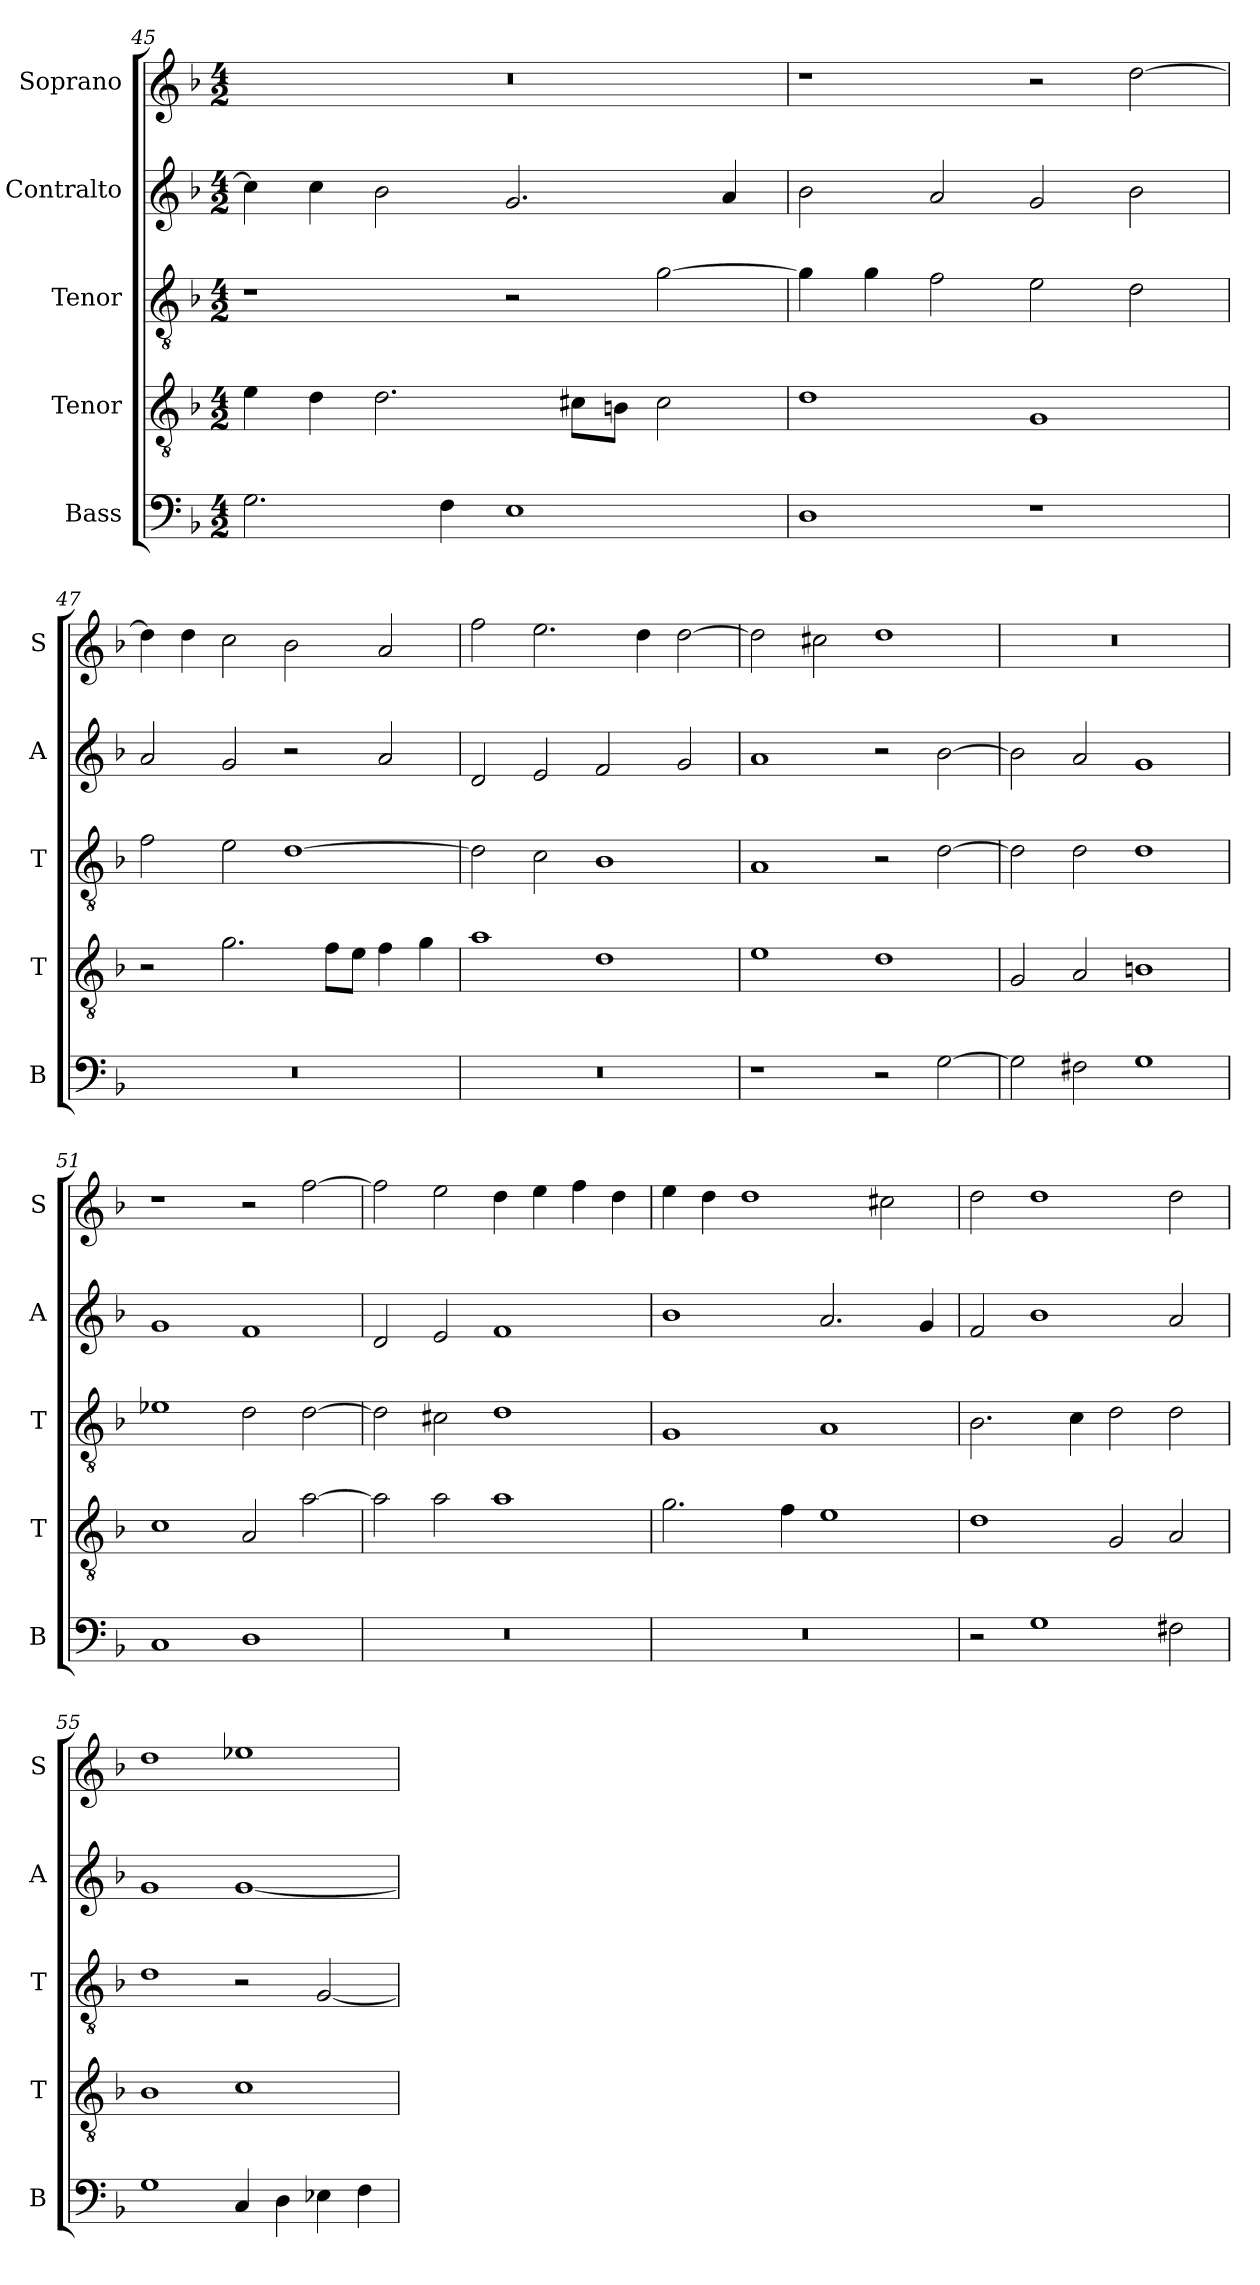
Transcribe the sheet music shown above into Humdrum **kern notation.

**kern	**kern	**kern	**kern	**kern
*part5	*part4	*part3	*part2	*part1
*staff5	*staff4	*staff3	*staff2	*staff1
*I"Bass	*I"Tenor	*I"Tenor	*I"Contralto	*I"Soprano
*I'B	*I'T	*I'T	*I'A	*I'S
*clefF4	*clefGv2	*clefGv2	*clefG2	*clefG2
*k[b-]	*k[b-]	*k[b-]	*k[b-]	*k[b-]
*G:dor	*G:dor	*G:dor	*G:dor	*G:dor
*M4/2	*M4/2	*M4/2	*M4/2	*M4/2
=45	=45	=45	=45	=45
2.G	4e	1r	4cc]	0r
.	4d	.	4cc	.
.	2.d	.	2b-	.
4F	.	.	.	.
1E	.	2r	2.g	.
.	8c#X\L	.	.	.
.	8Bn\J	.	.	.
.	2c#	[2g	.	.
.	.	.	4a	.
=46	=46	=46	=46	=46
1D	1d	4g]	2b-	1r
.	.	4g	.	.
.	.	2f	2a	.
1r	1G	2e	2g	2r
.	.	2d	2b-	[2dd
=47	=47	=47	=47	=47
0r	2r	2f	2a	4dd]
.	.	.	.	4dd
.	2.g	2e	2g	2cc
.	.	[1d	2r	2b-
.	8f\L	.	.	.
.	8e\J	.	.	.
.	4f	.	2a	2a
.	4g	.	.	.
=48	=48	=48	=48	=48
0r	1a	2d]	2d	2ff
.	.	2c	2e	2.ee
.	1d	1B-	2f	.
.	.	.	.	4dd
.	.	.	2g	[2dd
=49	=49	=49	=49	=49
1r	1e	1A	1a	2dd]
.	.	.	.	2cc#X
2r	1d	2r	2r	1dd
[2G	.	[2d	[2b-	.
=50	=50	=50	=50	=50
2G]	2G	2d]	2b-]	0r
2F#X	2A	2d	2a	.
1G	1Bn	1d	1g	.
=51	=51	=51	=51	=51
1C	1c	1e-X	1g	1r
1D	2A	2d	1f	2r
.	[2a	[2d	.	[2ff
=52	=52	=52	=52	=52
0r	2a]	2d]	2d	2ff]
.	2a	2c#X	2e	2ee
.	1a	1d	1f	4dd
.	.	.	.	4ee
.	.	.	.	4ff
.	.	.	.	4dd
=53	=53	=53	=53	=53
0r	2.g	1G	1b-	4ee
.	.	.	.	4dd
.	.	.	.	1dd
.	4f	.	.	.
.	1e	1A	2.a	.
.	.	.	.	2cc#X
.	.	.	4g	.
=54	=54	=54	=54	=54
2r	1d	2.B-	2f	2dd
1G	.	.	1b-	1dd
.	.	4c	.	.
.	2G	2d	.	.
2F#X	2A	2d	2a	2dd
=55	=55	=55	=55	=55
1G	1B-	1d	1g	1dd
4C	1c	2r	[1g	1ee-X
4D	.	.	.	.
4E-X	.	[2G	.	.
4F	.	.	.	.
=	=	=	=	=
*-	*-	*-	*-	*-
